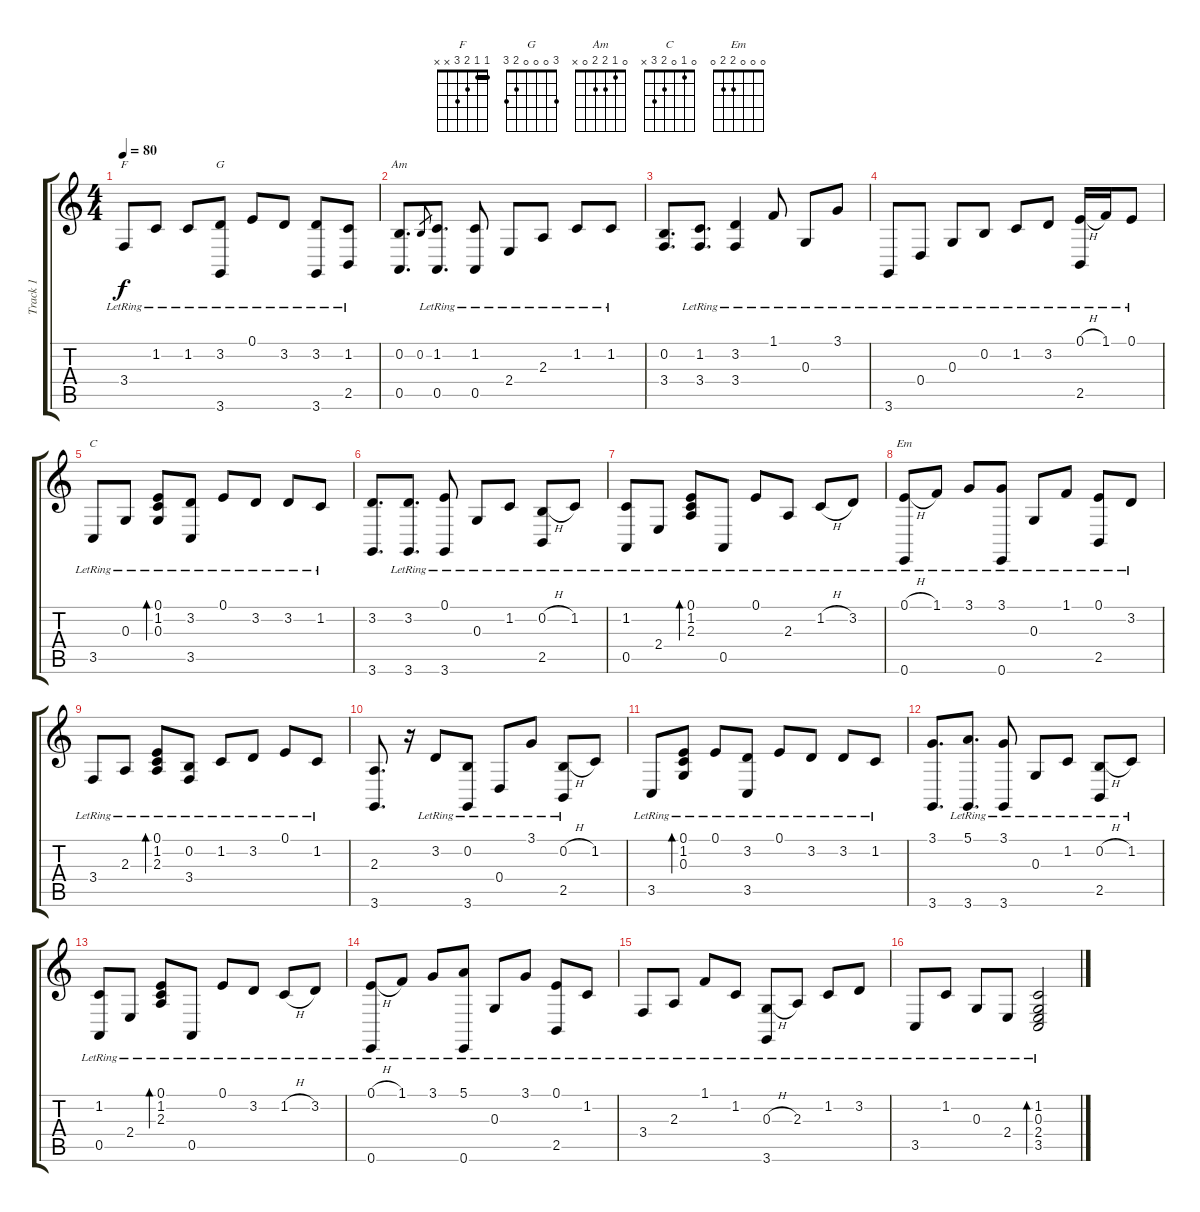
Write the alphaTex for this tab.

\track ("Track 1" "Track 1") {instrument electricpiano1}
\staff {score tabs}
\tuning (E4 B3 G3 D3 A2 E2) {hide}
\chord ("F" 1 1 2 3 x x) {barre 1}
\chord ("G" 3 0 0 0 2 3)
\chord ("Am" 0 1 2 2 0 x)
\chord ("C" 0 1 0 2 3 x)
\chord ("Em" 0 0 0 2 2 0)
\ts (4 4)
\tempo 80
\clef g2
\ks c
3.4{lr}.8{ch "F" dy f} 1.2{lr}.8 1.2{lr}.8 (3.2{lr} 3.6{lr}).8{ch "G"} 0.1{lr}.8 3.2{lr}.8 (3.2{lr} 3.6{lr}).8 (1.2{lr} 2.5{lr}).8 |
(0.2 0.5).8{d ch "Am"} 0.2.8{gr} (1.2{lr} 0.5{lr}).8{d} (1.2{lr} 0.5{lr}).8 2.4{lr}.8 2.3{lr}.8 1.2{lr}.8 1.2{lr}.8 |
(0.2 3.4).8{d} (1.2{lr} 3.4{lr}).8{d} (3.2 3.4{lr}).4 1.1{lr}.8 0.3{lr}.8 3.1{lr}.8 |
3.6{lr}.8 0.4{lr}.8 0.3{lr}.8 0.2{lr}.8 1.2{lr}.8 3.2{lr}.8 (0.1{h} 2.5{lr}).16 1.1{lr}.16 0.1{lr}.8 |
3.5{lr}.8{ch "C"} 0.3{lr}.8 (0.1{lr} 1.2{lr} 0.3{lr}).8{bd 120} (3.2{lr} 3.5{lr}).8 0.1{lr}.8 3.2{lr}.8 3.2{lr}.8 1.2{lr}.8 |
(3.2 3.6).8{d} (3.2{lr} 3.6{lr}).8{d} (0.1{lr} 3.6{lr}).8 0.3{lr}.8 1.2{lr}.8 (0.2{h lr} 2.5{lr}).8 1.2{lr}.8 |
(1.2{lr} 0.5{lr}).8 2.4{lr}.8 (0.1{lr} 1.2{lr} 2.3{lr}).8{bd 120} 0.5{lr}.8 0.1{lr}.8 2.3{lr}.8 1.2{h lr}.8 3.2{lr}.8 |
(0.1{h lr} 0.6{lr}).8{ch "Em"} 1.1{lr}.8 3.1{lr}.8 (3.1{lr} 0.6{lr}).8 0.3{lr}.8 1.1{lr}.8 (0.1{lr} 2.5{lr}).8 3.2{lr}.8 |
3.4{lr}.8 2.3{lr}.8 (0.1{lr} 1.2{lr} 2.3{lr}).8{bd 120} (0.2{lr} 3.4{lr}).8 1.2{lr}.8 3.2{lr}.8 0.1{lr}.8 1.2{lr}.8 |
(2.3 3.6).8{d} r.16 3.2{lr}.8 (0.2{lr} 3.6{lr}).8 0.4{lr}.8 3.1{lr}.8 (0.2{h} 2.5{lr}).8 1.2.8 |
3.5{lr}.8 (0.1 1.2 0.3{lr}).8{bd 120} 0.1{lr}.8 (3.2{lr} 3.5{lr}).8 0.1{lr}.8 3.2{lr}.8 3.2{lr}.8 1.2{lr}.8 |
(3.1 3.6).8{d} (5.1 3.6{lr}).8{d} (3.1 3.6{lr}).8 0.3{lr}.8 1.2{lr}.8 (0.2{h lr} 2.5{lr}).8 1.2{lr}.8 |
(1.2{lr} 0.5{lr}).8 2.4{lr}.8 (0.1{lr} 1.2{lr} 2.3{lr}).8{bd 120} 0.5{lr}.8 0.1{lr}.8 3.2{lr}.8 1.2{h lr}.8 3.2{lr}.8 |
(0.1{h lr} 0.6{lr}).8 1.1{lr}.8 3.1{lr}.8 (5.1{lr} 0.6{lr}).8 0.3{lr}.8 3.1{lr}.8 (0.1 2.5{lr}).8 1.2{lr}.8 |
3.4{lr}.8 2.3{lr}.8 1.1{lr}.8 1.2{lr}.8 (0.3{h lr} 3.6{lr}).8 2.3{lr}.8 1.2{lr}.8 3.2{lr}.8 |
3.5{lr}.8 1.2{lr}.8 0.3{lr}.8 2.4{lr}.8 (1.2 0.3 2.4 3.5{lr}).2{bd 240}
